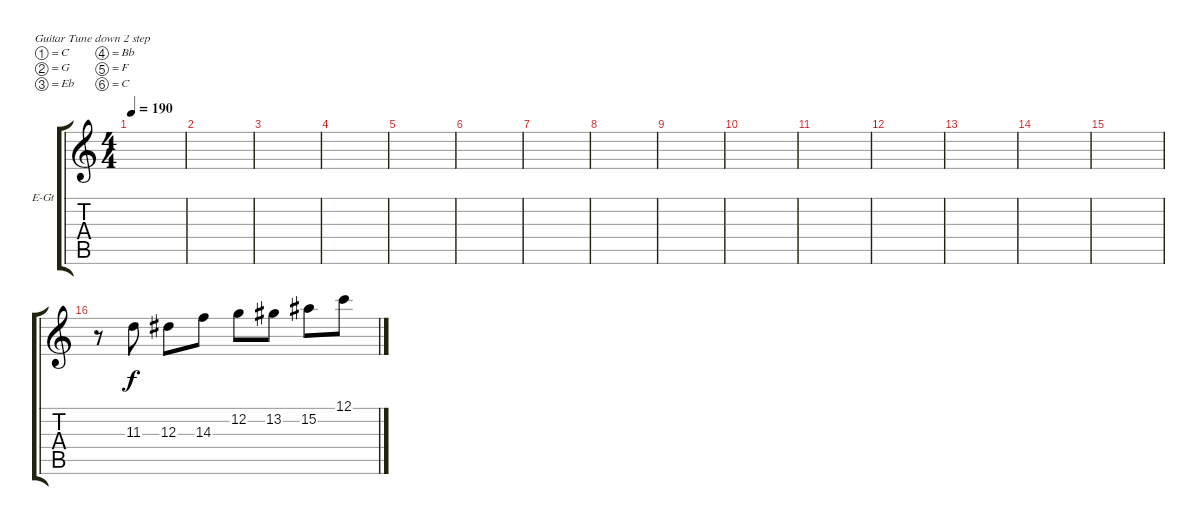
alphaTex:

\bracketExtendMode groupsimilarinstruments
\firstSystemTrackNameOrientation horizontal
\otherSystemsTrackNameOrientation horizontal
\track ("Electric Guitar" "E-Gt") {instrument distortionguitar}
\staff {score tabs}
\tuning (C4 G3 Eb3 Bb2 F2 C2)
\ts (4 4)
\tempo 190
\clef g2
\scale
0.487395
\ks c
|
\scale
0.256303 |
\scale
0.256303 |
\scale
0.333333 |
\scale
0.333333 |
\scale
0.333333 |
\scale
0.333333 |
\scale
0.333333 |
\scale
0.333333 |
\scale
0.333333 |
\scale
0.333333 |
\scale
0.333333 |
\scale
0.333333 |
\scale
0.333333 |
\scale
0.333333 |
\scale
0.333333 r.8 11.3.8 12.3.8 14.3.8 12.2.8 13.2.8 15.2.8 12.1.8
